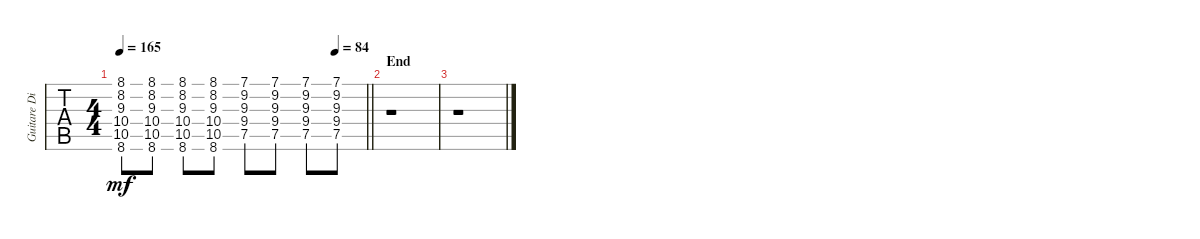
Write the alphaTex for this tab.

\track ("Guitare Disto 2" "Guitare Di") {instrument overdrivenguitar}
\staff {tabs}
\tuning (E4 B3 G3 D3 A2 E2) {hide}
\ts (4 4)
\tempo 165
\tempo (84 0.875)
\clef g2
\barLineRight lightlight
\ks c
(8.1 8.2 9.3 10.4 10.5 8.6).8{dy mf} (8.1 8.2 9.3 10.4 10.5 8.6).8 (8.1 8.2 9.3 10.4 10.5 8.6).8 (8.1 8.2 9.3 10.4 10.5 8.6).8 (7.1 9.2 9.3 9.4 7.5).8 (7.1 9.2 9.3 9.4 7.5).8 (7.1 9.2 9.3 9.4 7.5).8 (7.1 9.2 9.3 9.4 7.5).8 |
\section ("" "End")
r.1 |
r.1
